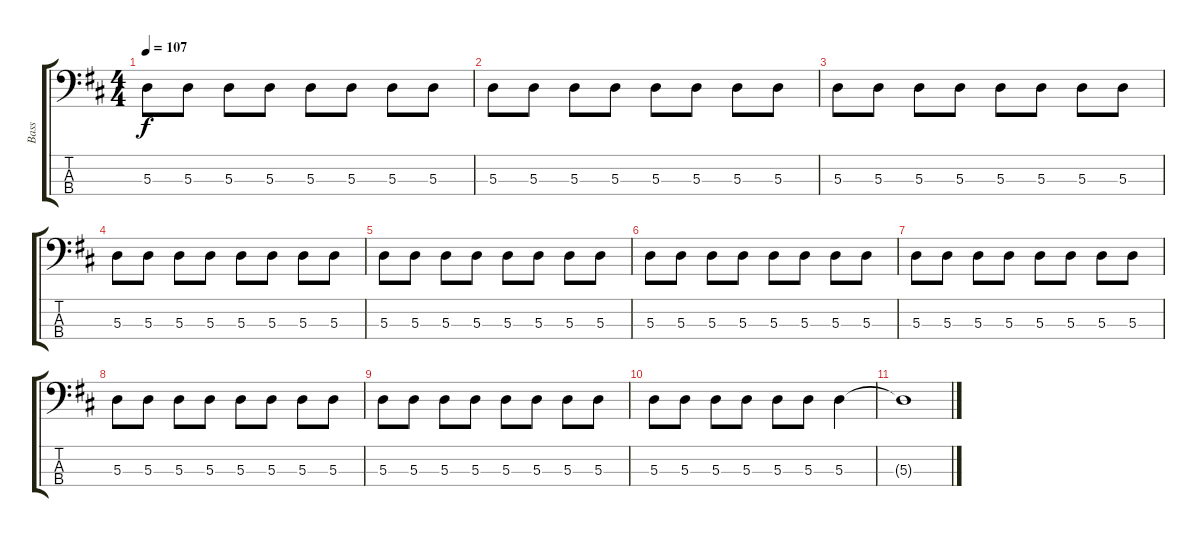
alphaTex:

\track ("Bass" "Bass") {instrument electricbassfinger}
\staff {score tabs}
\tuning (G2 D2 A1 E1) {hide}
\ts (4 4)
\tempo 107
\clef f4
\ks d
5.3.8{dy f} 5.3.8 5.3.8 5.3.8 5.3.8 5.3.8 5.3.8 5.3.8 |
5.3.8 5.3.8 5.3.8 5.3.8 5.3.8 5.3.8 5.3.8 5.3.8 |
5.3.8 5.3.8 5.3.8 5.3.8 5.3.8 5.3.8 5.3.8 5.3.8 |
5.3.8 5.3.8 5.3.8 5.3.8 5.3.8 5.3.8 5.3.8 5.3.8 |
5.3.8 5.3.8 5.3.8 5.3.8 5.3.8 5.3.8 5.3.8 5.3.8 |
5.3.8 5.3.8 5.3.8 5.3.8 5.3.8 5.3.8 5.3.8 5.3.8 |
5.3.8 5.3.8 5.3.8 5.3.8 5.3.8 5.3.8 5.3.8 5.3.8 |
5.3.8 5.3.8 5.3.8 5.3.8 5.3.8 5.3.8 5.3.8 5.3.8 |
5.3.8 5.3.8 5.3.8 5.3.8 5.3.8 5.3.8 5.3.8 5.3.8 |
5.3.8 5.3.8 5.3.8 5.3.8 5.3.8 5.3.8 5.3.4 |
5.3{t}.1
